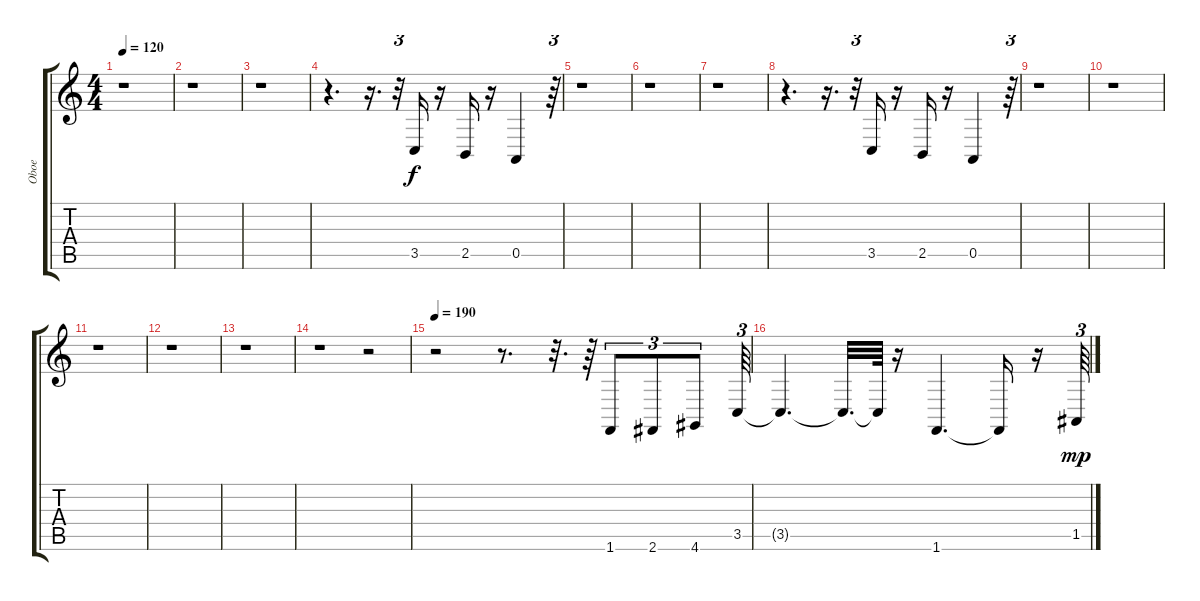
\track ("Oboe" "Oboe") {instrument oboe}
\staff {score tabs}
\tuning (E4 B3 G3 D3 A2 E2) {hide}
\ts (4 4)
\tempo 120
\tempo 180
\tempo 120
\clef g2
\ks c
r.1{dy f instrument oboe} |
r.1 |
r.1 |
r.4{d} r.16{d} r.32{tu (3 2)} 3.5.16{balance 6 instrument brasssection} r.16 2.5.16 r.16 0.5.4 r.64{tu (3 2)} |
r.1 |
r.1 |
r.1 |
r.4{d} r.16{d} r.32{tu (3 2)} 3.5.16 r.16 2.5.16 r.16 0.5.4 r.64{tu (3 2)} |
r.1 |
r.1 |
r.1 |
r.1 |
r.1 |
r.1 r.2 |
\tempo 190
r.2 r.8{d} r.32{d} r.64 1.6.8{tu (3 2)} 2.6.8{tu (3 2)} 4.6.8{tu (3 2)} 3.5.64{tu (3 2)} |
3.5{t}.4{d} 3.5{t}.32{d} 3.5{t}.64 r.16 1.6.4{d} 1.6{t}.16 r.16 1.5.64{tu (3 2) dy mp}
